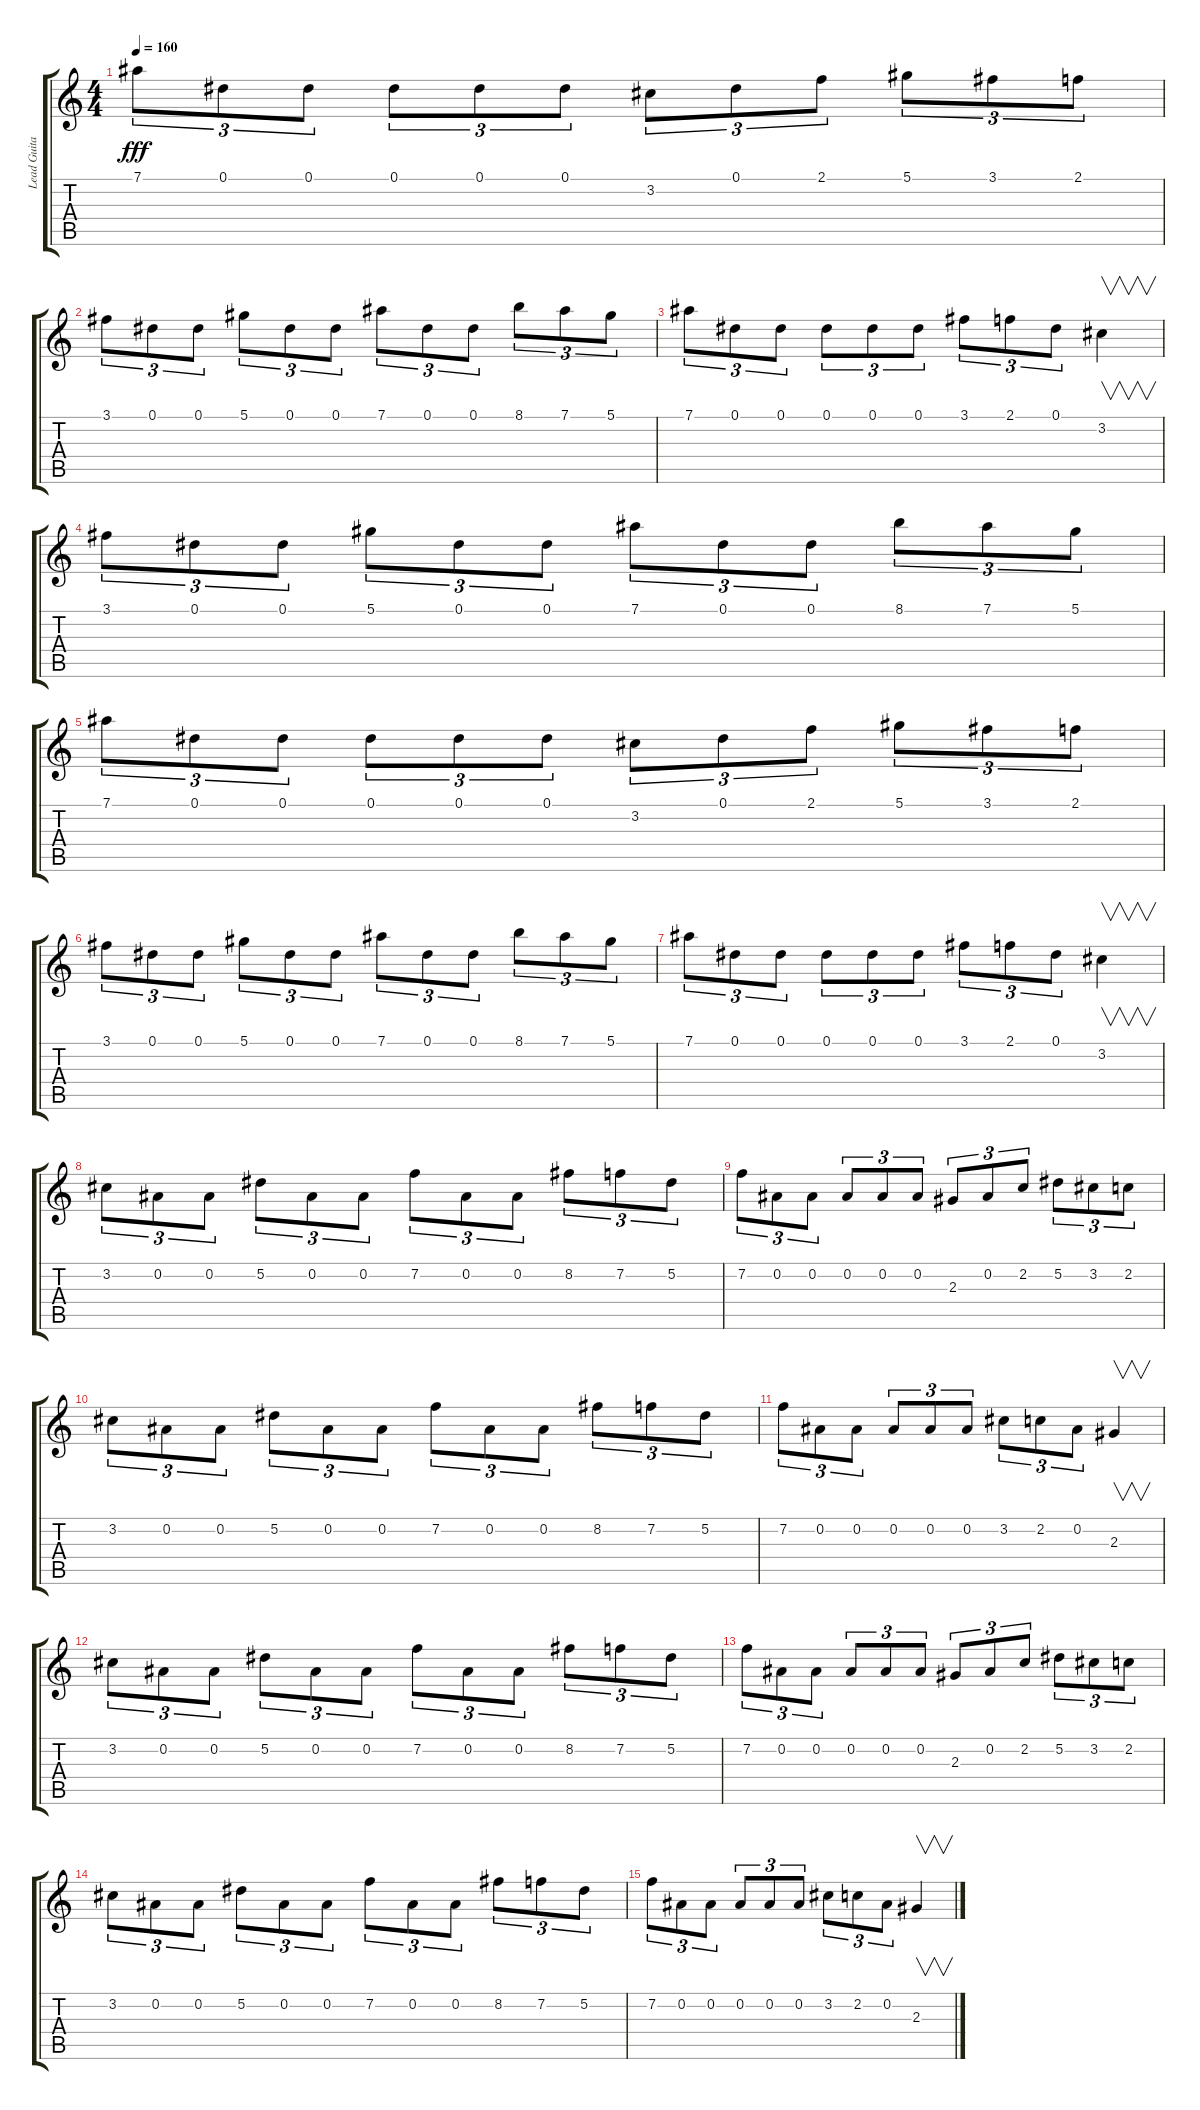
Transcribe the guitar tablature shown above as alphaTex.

\track ("Lead Guitar" "Lead Guita") {instrument overdrivenguitar}
\staff {score tabs}
\tuning (Eb4 Bb3 Gb3 Db3 Ab2 Eb2) {hide}
\ts (4 4)
\tempo 160
\clef g2
\ks c
7.1.8{tu (3 2) dy fff} 0.1.8{tu (3 2)} 0.1.8{tu (3 2)} 0.1.8{tu (3 2)} 0.1.8{tu (3 2)} 0.1.8{tu (3 2)} 3.2.8{tu (3 2)} 0.1.8{tu (3 2)} 2.1.8{tu (3 2)} 5.1.8{tu (3 2)} 3.1.8{tu (3 2)} 2.1.8{tu (3 2)} |
3.1.8{tu (3 2)} 0.1.8{tu (3 2)} 0.1.8{tu (3 2)} 5.1.8{tu (3 2)} 0.1.8{tu (3 2)} 0.1.8{tu (3 2)} 7.1.8{tu (3 2)} 0.1.8{tu (3 2)} 0.1.8{tu (3 2)} 8.1.8{tu (3 2)} 7.1.8{tu (3 2)} 5.1.8{tu (3 2)} |
7.1.8{tu (3 2)} 0.1.8{tu (3 2)} 0.1.8{tu (3 2)} 0.1.8{tu (3 2)} 0.1.8{tu (3 2)} 0.1.8{tu (3 2)} 3.1.8{tu (3 2)} 2.1.8{tu (3 2)} 0.1.8{tu (3 2)} 3.2.4{v} |
3.1.8{tu (3 2)} 0.1.8{tu (3 2)} 0.1.8{tu (3 2)} 5.1.8{tu (3 2)} 0.1.8{tu (3 2)} 0.1.8{tu (3 2)} 7.1.8{tu (3 2)} 0.1.8{tu (3 2)} 0.1.8{tu (3 2)} 8.1.8{tu (3 2)} 7.1.8{tu (3 2)} 5.1.8{tu (3 2)} |
7.1.8{tu (3 2)} 0.1.8{tu (3 2)} 0.1.8{tu (3 2)} 0.1.8{tu (3 2)} 0.1.8{tu (3 2)} 0.1.8{tu (3 2)} 3.2.8{tu (3 2)} 0.1.8{tu (3 2)} 2.1.8{tu (3 2)} 5.1.8{tu (3 2)} 3.1.8{tu (3 2)} 2.1.8{tu (3 2)} |
3.1.8{tu (3 2)} 0.1.8{tu (3 2)} 0.1.8{tu (3 2)} 5.1.8{tu (3 2)} 0.1.8{tu (3 2)} 0.1.8{tu (3 2)} 7.1.8{tu (3 2)} 0.1.8{tu (3 2)} 0.1.8{tu (3 2)} 8.1.8{tu (3 2)} 7.1.8{tu (3 2)} 5.1.8{tu (3 2)} |
7.1.8{tu (3 2)} 0.1.8{tu (3 2)} 0.1.8{tu (3 2)} 0.1.8{tu (3 2)} 0.1.8{tu (3 2)} 0.1.8{tu (3 2)} 3.1.8{tu (3 2)} 2.1.8{tu (3 2)} 0.1.8{tu (3 2)} 3.2.4{v} |
3.2.8{tu (3 2)} 0.2.8{tu (3 2)} 0.2.8{tu (3 2)} 5.2.8{tu (3 2)} 0.2.8{tu (3 2)} 0.2.8{tu (3 2)} 7.2.8{tu (3 2)} 0.2.8{tu (3 2)} 0.2.8{tu (3 2)} 8.2.8{tu (3 2)} 7.2.8{tu (3 2)} 5.2.8{tu (3 2)} |
7.2.8{tu (3 2)} 0.2.8{tu (3 2)} 0.2.8{tu (3 2)} 0.2.8{tu (3 2)} 0.2.8{tu (3 2)} 0.2.8{tu (3 2)} 2.3.8{tu (3 2)} 0.2.8{tu (3 2)} 2.2.8{tu (3 2)} 5.2.8{tu (3 2)} 3.2.8{tu (3 2)} 2.2.8{tu (3 2)} |
3.2.8{tu (3 2)} 0.2.8{tu (3 2)} 0.2.8{tu (3 2)} 5.2.8{tu (3 2)} 0.2.8{tu (3 2)} 0.2.8{tu (3 2)} 7.2.8{tu (3 2)} 0.2.8{tu (3 2)} 0.2.8{tu (3 2)} 8.2.8{tu (3 2)} 7.2.8{tu (3 2)} 5.2.8{tu (3 2)} |
7.2.8{tu (3 2)} 0.2.8{tu (3 2)} 0.2.8{tu (3 2)} 0.2.8{tu (3 2)} 0.2.8{tu (3 2)} 0.2.8{tu (3 2)} 3.2.8{tu (3 2)} 2.2.8{tu (3 2)} 0.2.8{tu (3 2)} 2.3.4{v} |
3.2.8{tu (3 2) volume 0} 0.2.8{tu (3 2)} 0.2.8{tu (3 2)} 5.2.8{tu (3 2)} 0.2.8{tu (3 2)} 0.2.8{tu (3 2)} 7.2.8{tu (3 2)} 0.2.8{tu (3 2)} 0.2.8{tu (3 2)} 8.2.8{tu (3 2)} 7.2.8{tu (3 2)} 5.2.8{tu (3 2)} |
7.2.8{tu (3 2)} 0.2.8{tu (3 2)} 0.2.8{tu (3 2)} 0.2.8{tu (3 2)} 0.2.8{tu (3 2)} 0.2.8{tu (3 2)} 2.3.8{tu (3 2)} 0.2.8{tu (3 2)} 2.2.8{tu (3 2)} 5.2.8{tu (3 2)} 3.2.8{tu (3 2)} 2.2.8{tu (3 2)} |
3.2.8{tu (3 2)} 0.2.8{tu (3 2)} 0.2.8{tu (3 2)} 5.2.8{tu (3 2)} 0.2.8{tu (3 2)} 0.2.8{tu (3 2)} 7.2.8{tu (3 2)} 0.2.8{tu (3 2)} 0.2.8{tu (3 2)} 8.2.8{tu (3 2)} 7.2.8{tu (3 2)} 5.2.8{tu (3 2)} |
7.2.8{tu (3 2)} 0.2.8{tu (3 2)} 0.2.8{tu (3 2)} 0.2.8{tu (3 2)} 0.2.8{tu (3 2)} 0.2.8{tu (3 2)} 3.2.8{tu (3 2)} 2.2.8{tu (3 2)} 0.2.8{tu (3 2)} 2.3.4{v}
